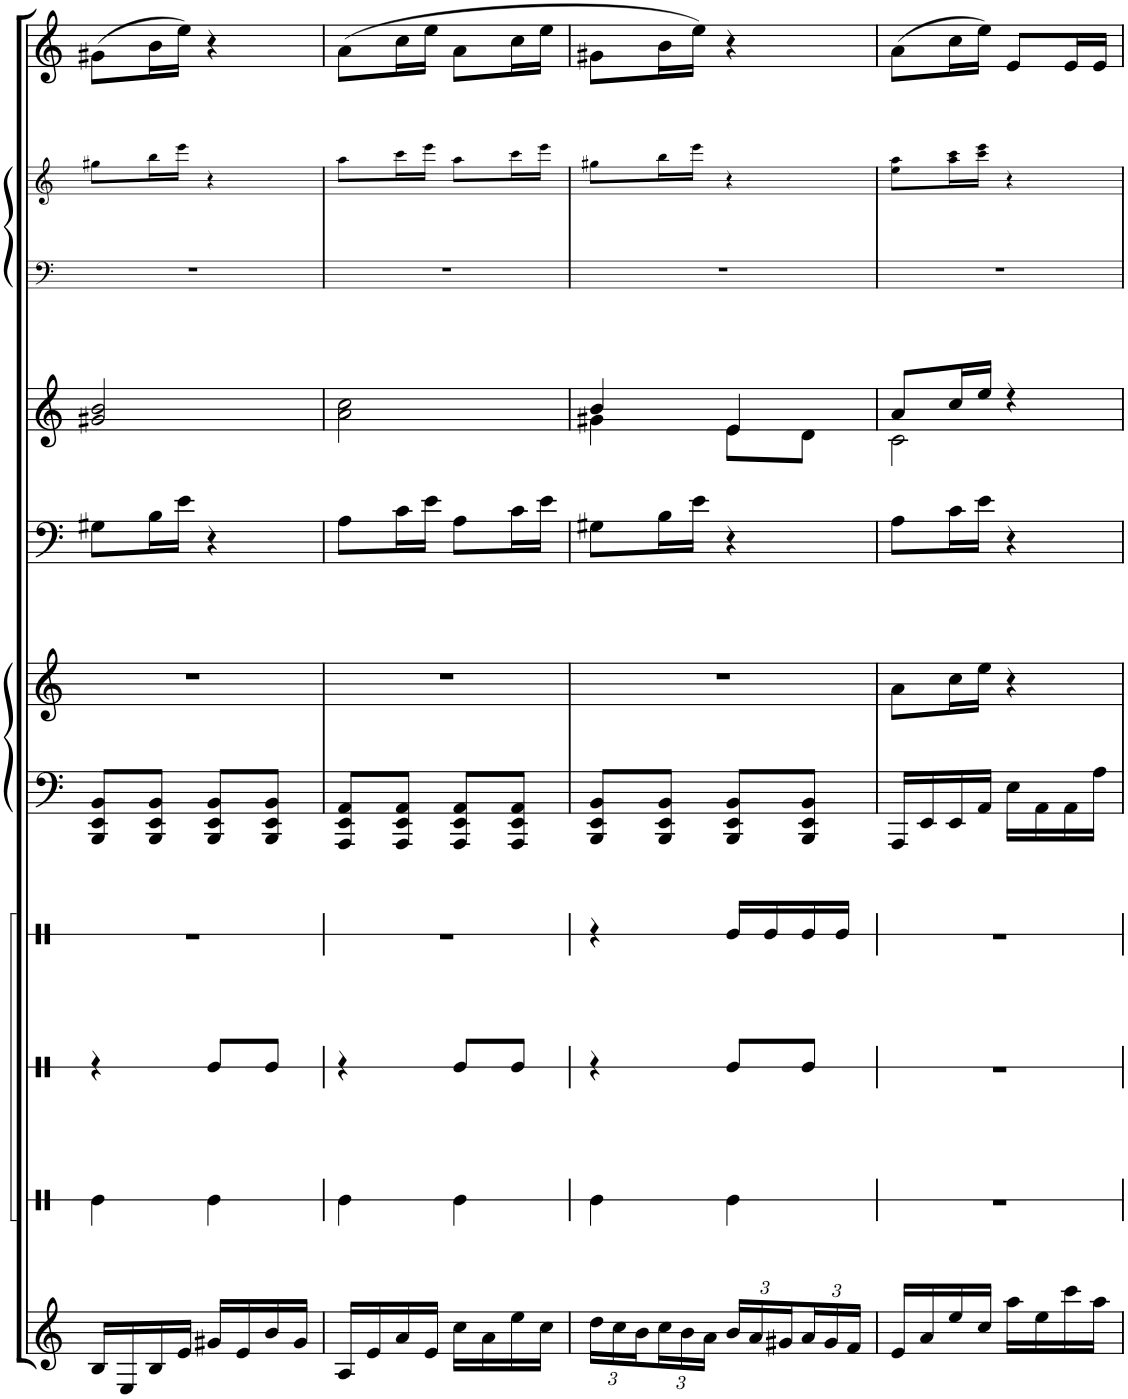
**kern	**kern	**kern	**kern	**kern	**kern	**kern	**kern	**kern	**kern	**kern
*part9	*part8	*part7	*part6	*part5	*part5	*part4	*part3	*part2	*part2	*part1
*staff11	*staff10	*staff9	*staff8	*staff7	*staff6	*staff5	*staff4	*staff3	*staff2	*staff1
*I"Marimba (pentagrama único)	*I"Patada	*I"Palmada	*I"Chasquido de dedos	*I"Piano	*	*I"Hombres	*I"Mujeres	*I"Piano	*	*I"Vibráfono
*I'Mar	*	*	*	*I'Pno	*	*	*	*I'Pno	*	*
!!LO:PB:g=z
*clefG2	*clefX	*clefX	*clefX	*clefF4	*clefG2	*clefF4	*clefG2	*clefF4	*clefG2	*clefG2
*k[]	*k[]	*k[]	*k[]	*k[]	*k[]	*k[]	*k[]	*k[]	*k[]	*k[]
*M2/4	*M2/4	*M2/4	*M2/4	*M2/4	*M2/4	*M2/4	*M2/4	*M2/4	*M2/4	*M2/4
=22	=22	=22	=22	=22	=22	=22	=22	=22	=22	=22
16B/LL	4Re\	4r	2r	8BBB/ 8EE/ 8BB/L	2r	8G#X\L	2g#X/ 2b/	2r	8gg#X\L	(8g#X\L
16E/	.	.	.	.	.	.	.	.	.	.
16B/	.	.	.	8BBB/ 8EE/ 8BB/J	.	16B\L	.	.	16bb\L	16b\L
16e/JJ	.	.	.	.	.	16e\JJ	.	.	16eee\JJ	16ee\JJ)
16g#X/LL	4Re\	8Re/L	.	8BBB/ 8EE/ 8BB/L	.	4r	.	.	4r	4r
16e/	.	.	.	.	.	.	.	.	.	.
16b/	.	8Re/J	.	8BBB/ 8EE/ 8BB/J	.	.	.	.	.	.
16g#/JJ	.	.	.	.	.	.	.	.	.	.
=23	=23	=23	=23	=23	=23	=23	=23	=23	=23	=23
16A/LL	4Re\	4r	2r	8AAA/ 8EE/ 8AA/L	2r	8A\L	2a\ 2cc\	2r	8aa\L	(8a\L
16e/	.	.	.	.	.	.	.	.	.	.
16a/	.	.	.	8AAA/ 8EE/ 8AA/J	.	16c\L	.	.	16ccc\L	16cc\L
16e/JJ	.	.	.	.	.	16e\JJ	.	.	16eee\JJ	16ee\JJ
16cc\LL	4Re\	8Re/L	.	8AAA/ 8EE/ 8AA/L	.	8A\L	.	.	8aa\L	8a\L
16a\	.	.	.	.	.	.	.	.	.	.
16ee\	.	8Re/J	.	8AAA/ 8EE/ 8AA/J	.	16c\L	.	.	16ccc\L	16cc\L
16cc\JJ	.	.	.	.	.	16e\JJ	.	.	16eee\JJ	16ee\JJ
=24	=24	=24	=24	=24	=24	=24	=24	=24	=24	=24
*Xbrackettup	*	*	*	*	*	*	*	*	*	*
*	*	*	*	*	*	*	*^	*	*	*
24dd\LL	4Re\	4r	4r	8BBB/ 8EE/ 8BB/L	2r	8G#X\L	4b/	4g#X\	2r	8gg#X\L	8g#X\L
24cc\	.	.	.	.	.	.	.	.	.	.	.
24b\	.	.	.	.	.	.	.	.	.	.	.
24cc\	.	.	.	8BBB/ 8EE/ 8BB/J	.	16B\L	.	.	.	16bb\L	16b\L
24b\	.	.	.	.	.	.	.	.	.	.	.
.	.	.	.	.	.	16e\JJ	.	.	.	16eee\JJ	16ee\JJ)
24a\JJ	.	.	.	.	.	.	.	.	.	.	.
24b/LL	4Re\	8Re/L	16Re/LL	8BBB/ 8EE/ 8BB/L	.	4r	4e/	8e\L	.	4r	4r
24a/	.	.	.	.	.	.	.	.	.	.	.
.	.	.	16Re/	.	.	.	.	.	.	.	.
24g#X/	.	.	.	.	.	.	.	.	.	.	.
24a/	.	8Re/J	16Re/	8BBB/ 8EE/ 8BB/J	.	.	.	8d\J	.	.	.
24g#/	.	.	.	.	.	.	.	.	.	.	.
.	.	.	16Re/JJ	.	.	.	.	.	.	.	.
24f/JJ	.	.	.	.	.	.	.	.	.	.	.
=25	=25	=25	=25	=25	=25	=25	=25	=25	=25	=25	=25
16e/LL	2r	2r	2r	16AAA/LL	8a\L	8A\L	8a/L	2c\	2r	8ee\ 8aa\L	(8a\L
16a/	.	.	.	16EE/	.	.	.	.	.	.	.
16ee/	.	.	.	16EE/	16cc\L	16c\L	16cc/L	.	.	16aa\ 16ccc\L	16cc\L
16cc/JJ	.	.	.	16AA/JJ	16ee\JJ	16e\JJ	16ee/JJ	.	.	16ccc\ 16eee\JJ	16ee\JJ)
16aa\LL	.	.	.	16E\LL	4r	4r	4r	.	.	4r	8e/L
16ee\	.	.	.	16AA\	.	.	.	.	.	.	.
16ccc\	.	.	.	16AA\	.	.	.	.	.	.	16e/L
16aa\JJ	.	.	.	16A\JJ	.	.	.	.	.	.	16e/JJ
*	*	*	*	*	*	*	*v	*v	*	*	*
=	=	=	=	=	=	=	=	=	=	=
*-	*-	*-	*-	*-	*-	*-	*-	*-	*-	*-
